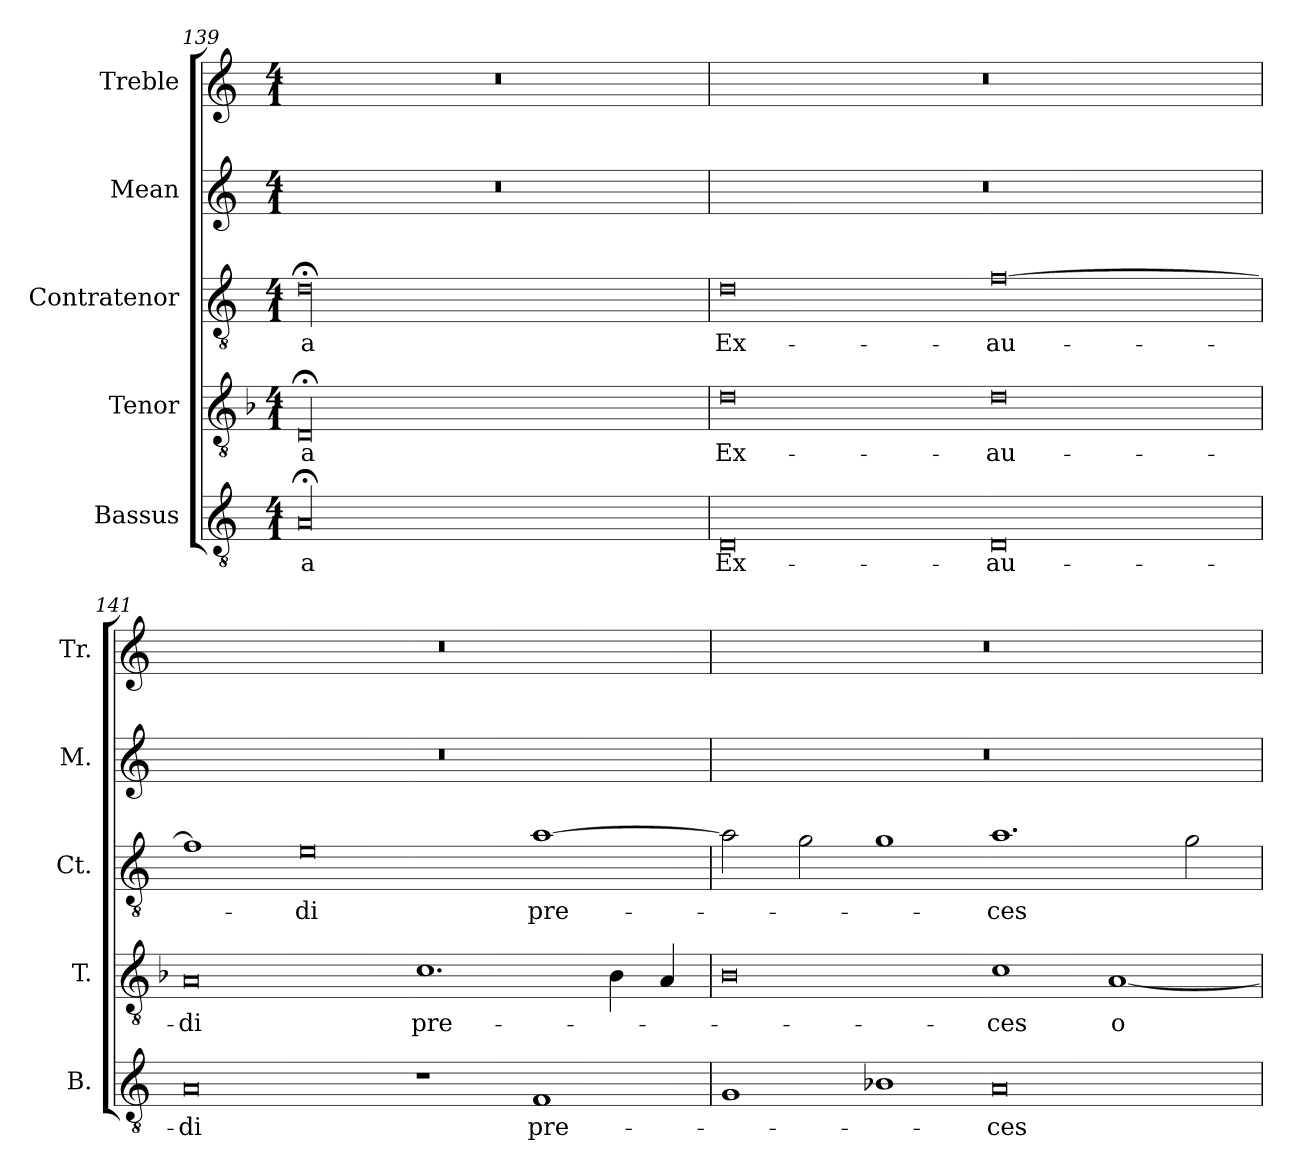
**kern	**text	**kern	**text	**kern	**text	**kern	**kern
*part5	*part5	*part4	*part4	*part3	*part3	*part2	*part1
*staff5	*staff5	*staff4	*staff4	*staff3	*staff3	*staff2	*staff1
*I"Bassus	*	*I"Tenor	*	*I"Contratenor	*	*I"Mean	*I"Treble
*I'B.	*	*I'T.	*	*I'Ct.	*	*I'M.	*I'Tr.
*clefGv2	*	*clefGv2	*	*clefGv2	*	*clefG2	*clefG2
*ITrd7c12	*	*ITrd7c12	*	*ITrd7c12	*	*	*
*k[]	*	*k[b-]	*	*k[]	*	*k[]	*k[]
*	*	*F:	*	*	*	*C:	*C:
*M4/1	*	*M4/1	*	*M4/1	*	*M4/1	*M4/1
=139	=139	=139	=139	=139	=139	=139	=139
!	!LO:LY:b:color=#000000	!	!	!	!	!	!
!	!	!	!LO:LY:b:color=#000000	!	!	!	!
!	!	!	!	!	!LO:LY:b:color=#000000	!LO:N:vis=1	!LO:N:vis=1
00AA;i	-a	00DD;i	-a	00D;i	-a	00r	00r
!!LO:LB:g=z
=140	=140	=140	=140	=140	=140	=140	=140
!	!LO:LY:b:color=#000000	!	!	!	!	!	!
!	!	!	!LO:LY:b:color=#000000	!	!	!	!
!	!	!	!	!	!LO:LY:b:color=#000000	!LO:N:vis=1	!LO:N:vis=1
0DDi	Ex-	0Di	Ex-	0Di	Ex-	00r	00r
!	!LO:LY:b:color=#000000	!	!	!	!	!	!
!	!	!	!LO:LY:b:color=#000000	!	!	!	!
!	!	!	!	!	!LO:LY:b:color=#000000	!	!
0DDi	-au-	0Di	-au-	[>0Fi	-au-	.	.
=141`	=141`	=141`	=141`	=141`	=141`	=141`	=141`
!	!LO:LY:b:color=#000000	!	!	!	!	!	!
!	!	!	!LO:LY:b:color=#000000	!	!	!LO:N:vis=1	!LO:N:vis=1
0AAi	-di	0AAi	-di	1Fi]	.	00r	00r
!	!	!	!	!	!LO:LY:b:color=#000000	!	!
.	.	.	.	0Ei	-di	.	.
!	!	!	!LO:LY:b:color=#000000	!	!	!	!
1r	.	1.Ci	pre-	.	.	.	.
!	!LO:LY:b:color=#000000	!	!	!	!	!	!
!	!	!	!	!	!LO:LY:b:color=#000000	!	!
1FFi	pre-	.	.	[>1Ai	pre-	.	.
.	.	4BB-i\	.	.	.	.	.
.	.	4AAi/	.	.	.	.	.
=142`	=142`	=142`	=142`	=142`	=142`	=142`	=142`
!	!	!	!	!	!	!LO:N:vis=1	!LO:N:vis=1
1GGi	.	0BB-i	.	2Ai\]	.	00r	00r
.	.	.	.	2Gi\	.	.	.
1BB-Xi	.	.	.	1Gi	.	.	.
!	!LO:LY:b:color=#000000	!	!	!	!	!	!
!	!	!	!LO:LY:b:color=#000000	!	!	!	!
!	!	!	!	!	!LO:LY:b:color=#000000	!	!
0AAi	-ces	1Ci	-ces	1.Ai	-ces	.	.
!	!	!	!LO:LY:b:color=#000000	!	!	!	!
.	.	[<1AAi	o-	.	.	.	.
.	.	.	.	2Gi\	.	.	.
=`	=`	=`	=`	=`	=`	=`	=`
*-	*-	*-	*-	*-	*-	*-	*-
